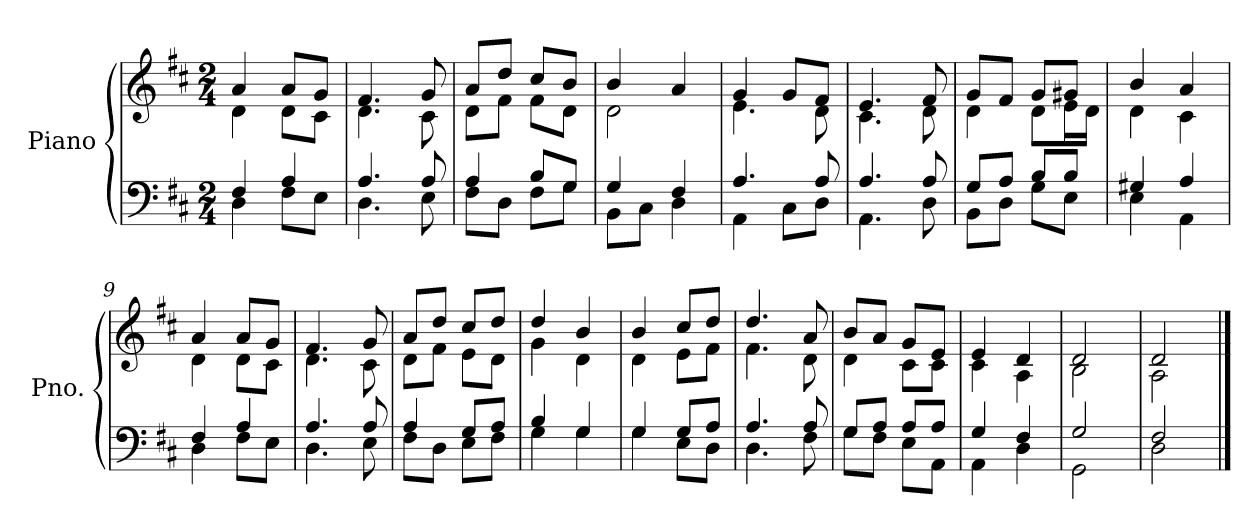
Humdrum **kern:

**kern	**kern
*part1	*part1
*staff2	*staff1
*I"Piano	*
*I'Pno.	*
*clefF4	*clefG2
*k[f#c#]	*k[f#c#]
*M2/4	*M2/4
=1	=1
*^	*^
*	*^	*	*
2ryy	4F#/	4D\	4a/	4d\
.	4A/	8F#\L	8a/L	8d\L
.	.	8E\J	8g/J	8c#\J
=2	=2	=2	=2	=2
2ryy	4.A/	4.D\	4.f#/	4.d\
.	8A/	8E\	8g/	8c#\
=3	=3	=3	=3	=3
2ryy	4A/	8F#\L	8a/L	8d\L
.	.	8D\J	8dd/J	8f#\J
.	8B/L	8F#\L	8cc#/L	8f#\L
.	8G/J	8G\J	8b/J	8d\J
=4	=4	=4	=4	=4
2ryy	4G/	8BB\L	4b/	2d\
.	.	8C#\J	.	.
.	4F#/	4D\	4a/	.
=5	=5	=5	=5	=5
2ryy	4.A/	4AA\	4g/	4.e\
.	.	8C#\L	8g/L	.
.	8A/	8D\J	8f#/J	8d\
=6	=6	=6	=6	=6
2ryy	4.A/	4.AA\	4.e/	4.c#\
.	8A/	8D\	8f#/	8d\
=7	=7	=7	=7	=7
2ryy	8G/L	8BB\L	8g/L	4d\
.	8A/J	8D\J	8f#/J	.
.	8B/L	8G\L	8g/L	8d\L
.	8B/J	8E\J	8g#X/J	16e\L
.	.	.	.	16d\JJ
=8	=8	=8	=8	=8
2ryy	4G#X/	4E\	4b/	4d\
.	4A/	4AA\	4a/	4c#\
=9	=9	=9	=9	=9
2ryy	4F#/	4D\	4a/	4d\
.	4A/	8F#\L	8a/L	8d\L
.	.	8E\J	8g/J	8c#\J
=10	=10	=10	=10	=10
2ryy	4.A/	4.D\	4.f#/	4.d\
.	8A/	8E\	8g/	8c#\
=11	=11	=11	=11	=11
2ryy	4A/	8F#\L	8a/L	8d\L
.	.	8D\J	8dd/J	8f#\J
.	8G/L	8E\L	8cc#/L	8e\L
.	8A/J	8F#\J	8dd/J	8d\J
=12	=12	=12	=12	=12
2ryy	4B/	4G\	4dd/	4g\
.	4G/	4G\	4b/	4d\
!!LO:LB:g=z	!!
=13	=13	=13	=13	=13
2ryy	4G/	4G\	4b/	4d\
.	8G/L	8E\L	8cc#/L	8e\L
.	8A/J	8D\J	8dd/J	8f#\J
=14	=14	=14	=14	=14
2ryy	4.A/	4.D\	4.dd/	4.f#\
.	8A/	8F#\	8a/	8d\
=15	=15	=15	=15	=15
2ryy	8G/L	8G\L	8b/L	4d\
.	8A/J	8F#\J	8a/J	.
.	8A/L	8E\L	8g/L	8c#\L
.	8A/J	8AA\J	8e/J	8c#\J
=16	=16	=16	=16	=16
2ryy	4G/	4AA\	4e/	4c#\
.	4F#/	4D\	4d/	4A\
=17	=17	=17	=17	=17
2ryy	2G/	2GG\	2d/	2B\
=18	=18	=18	=18	=18
2ryy	2F#/	2D\	2d/	2A\
*v	*v	*v	*	*
*	*v	*v
==	==
*-	*-
